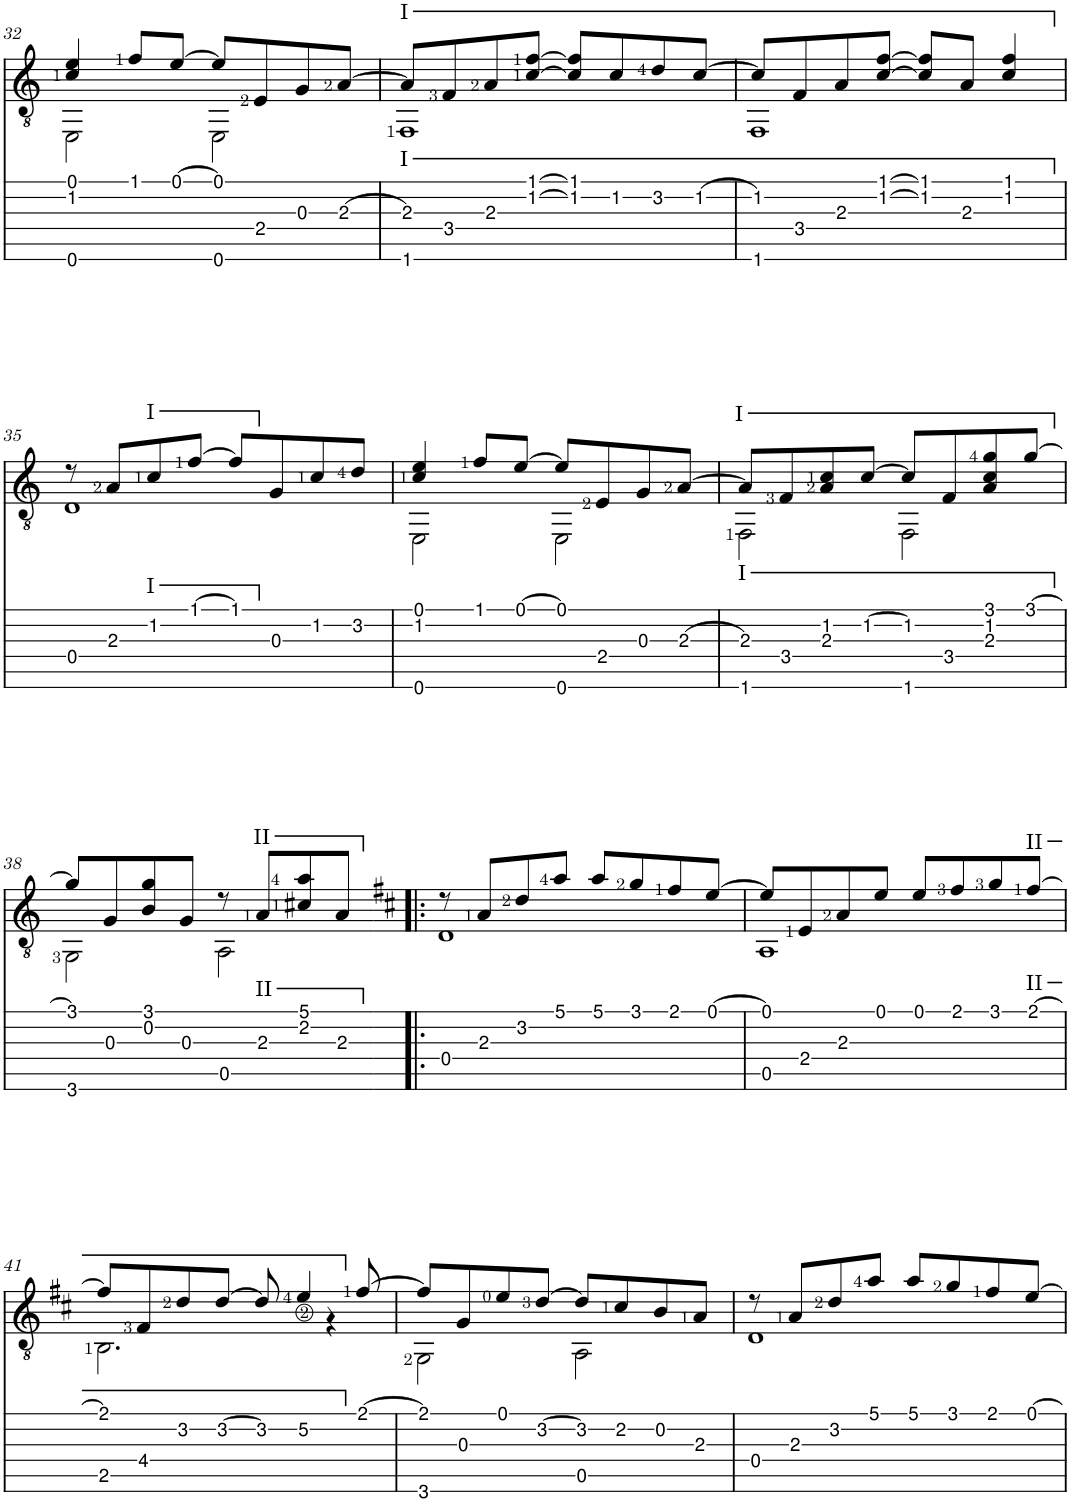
**kern	**kern
*part1	*part1
*staff2	*staff1
*I"古典吉他	*
!!LO:PB:g=z
*	*clefGv2
*k[]	*k[]
*M4/4	*M4/4
=32	=32
*^	*^
4c 4e	2EE	4c/ 4e/	2EE\
8fL	.	8f/L	.
[8eJ	.	[8e/J	.
8eL]	2EE	8e/L]	2EE\
8EJ	.	8E/	.
8GL	.	8G/	.
[8AJ	.	[8A/J	.
=33	=33	=33	=33
!	!	!LO:TX:a:t=I	!
!LO:TX:a:t=I	!	!	!
8AL]	1FF	8A/L]	1FF
8FJ	.	8F/	.
8AL	.	8A/	.
[8c\ [8f\J	.	[8c/ [8f/J	.
8c]\ 8f]\L	.	8c/] 8f/]L	.
8cJ	.	8c/	.
8dL	.	8d/	.
[8cJ	.	[8c/J	.
=34	=34	=34	=34
8cL]	1FF	8c/L]	1FF
8FJ	.	8F/	.
8AL	.	8A/	.
[8c\ [8f\J	.	[8c/ [8f/J	.
8c]\ 8f]\L	.	8c/] 8f/]L	.
8AJ	.	8A/J	.
4c 4f	.	4c/ 4f/	.
!!LO:LB:g=z	!!
=35	=35	=35	=35
8r	1D	8r	1D
8A	.	8A/L	.
!	!	!LO:TX:a:t=I	!
!LO:TX:a:t=I	!	!	!
8cL	.	8c/	.
[8fJ	.	[8f/J	.
8fL]	.	8f/L]	.
8GJ	.	8G/	.
8cL	.	8c/	.
8dJ	.	8d/J	.
=36	=36	=36	=36
4c 4e	2EE	4c/ 4e/	2EE\
8fL	.	8f/L	.
[8eJ	.	[8e/J	.
8eL]	2EE	8e/L]	2EE\
8EJ	.	8E/	.
8GL	.	8G/	.
[8AJ	.	[8A/J	.
=37	=37	=37	=37
!	!	!LO:TX:a:t=I	!
!LO:TX:a:t=I	!	!	!
8AL]	2FF	8A/L]	2FF\
8FJ	.	8F/	.
8A\ 8c\L	.	8A/ 8c/	.
[8cJ	.	[8c/J	.
8cL]	2FF	8c/L]	2FF\
8FJ	.	8F/	.
8A\ 8c\ 8g\L	.	8A/ 8c/ 8g/	.
[8gJ	.	[8g/J	.
!!LO:LB:g=z	!!
=38	=38	=38	=38
8gL]	2GG	8g/L]	2GG\
8GJ	.	8G/	.
8B\ 8g\L	.	8B/ 8g/	.
8GJ	.	8G/J	.
8r	2AA	8r	2AA\
!	!	!LO:TX:a:t=II	!
!LO:TX:a:t=II	!	!	!
8A	.	8A/L	.
8c#\ 8a\L	.	8c#X/ 8a/	.
8AJ	.	8A/J	.
=39!|:	=39!|:	=39!|:	=39!|:
*k[f#c#]	*	*k[f#c#]	*
8r	1D	8r	1D
8A	.	8A/L	.
8dL	.	8d/	.
8aJ	.	8a/J	.
8aL	.	8a/L	.
8gJ	.	8g/	.
8f#L	.	8f#/	.
[8eJ	.	[8e/J	.
=40	=40	=40	=40
8eL]	1AA	8e/L]	1AA
8EJ	.	8E/	.
8AL	.	8A/	.
8eJ	.	8e/J	.
8eL	.	8e/L	.
8f#J	.	8f#/	.
8gL	.	8g/	.
!	!	!LO:TX:a:t=II	!
!LO:TX:a:t=II	!	!	!
[8f#J	.	[8f#/J	.
!!LO:LB:g=z	!!
=41	=41	=41	=41
8f#L]	2.BB	8f#/L]	2.BB\
8F#J	.	8F#/	.
8dL	.	8d/	.
[8dJ	.	[8d/J	.
8d]	.	8d/]	.
4e	.	4e/	.
.	4r	.	4r
[8f#	.	[8f#/	.
=42	=42	=42	=42
8f#L]	2GG	8f#/L]	2GG\
8GJ	.	8G/	.
8eL	.	8e/	.
[8dJ	.	[8d/J	.
8dL]	2AA	8d/L]	2AA\
8c#J	.	8c#/	.
8BL	.	8B/	.
8AJ	.	8A/J	.
=43	=43	=43	=43
8r	1D	8r	1D
8A	.	8A/L	.
8dL	.	8d/	.
8aJ	.	8a/J	.
8aL	.	8a/L	.
8gJ	.	8g/	.
8f#L	.	8f#/	.
[8eJ	.	[8e/J	.
*v	*v	*	*
*	*v	*v
=	=
*-	*-
